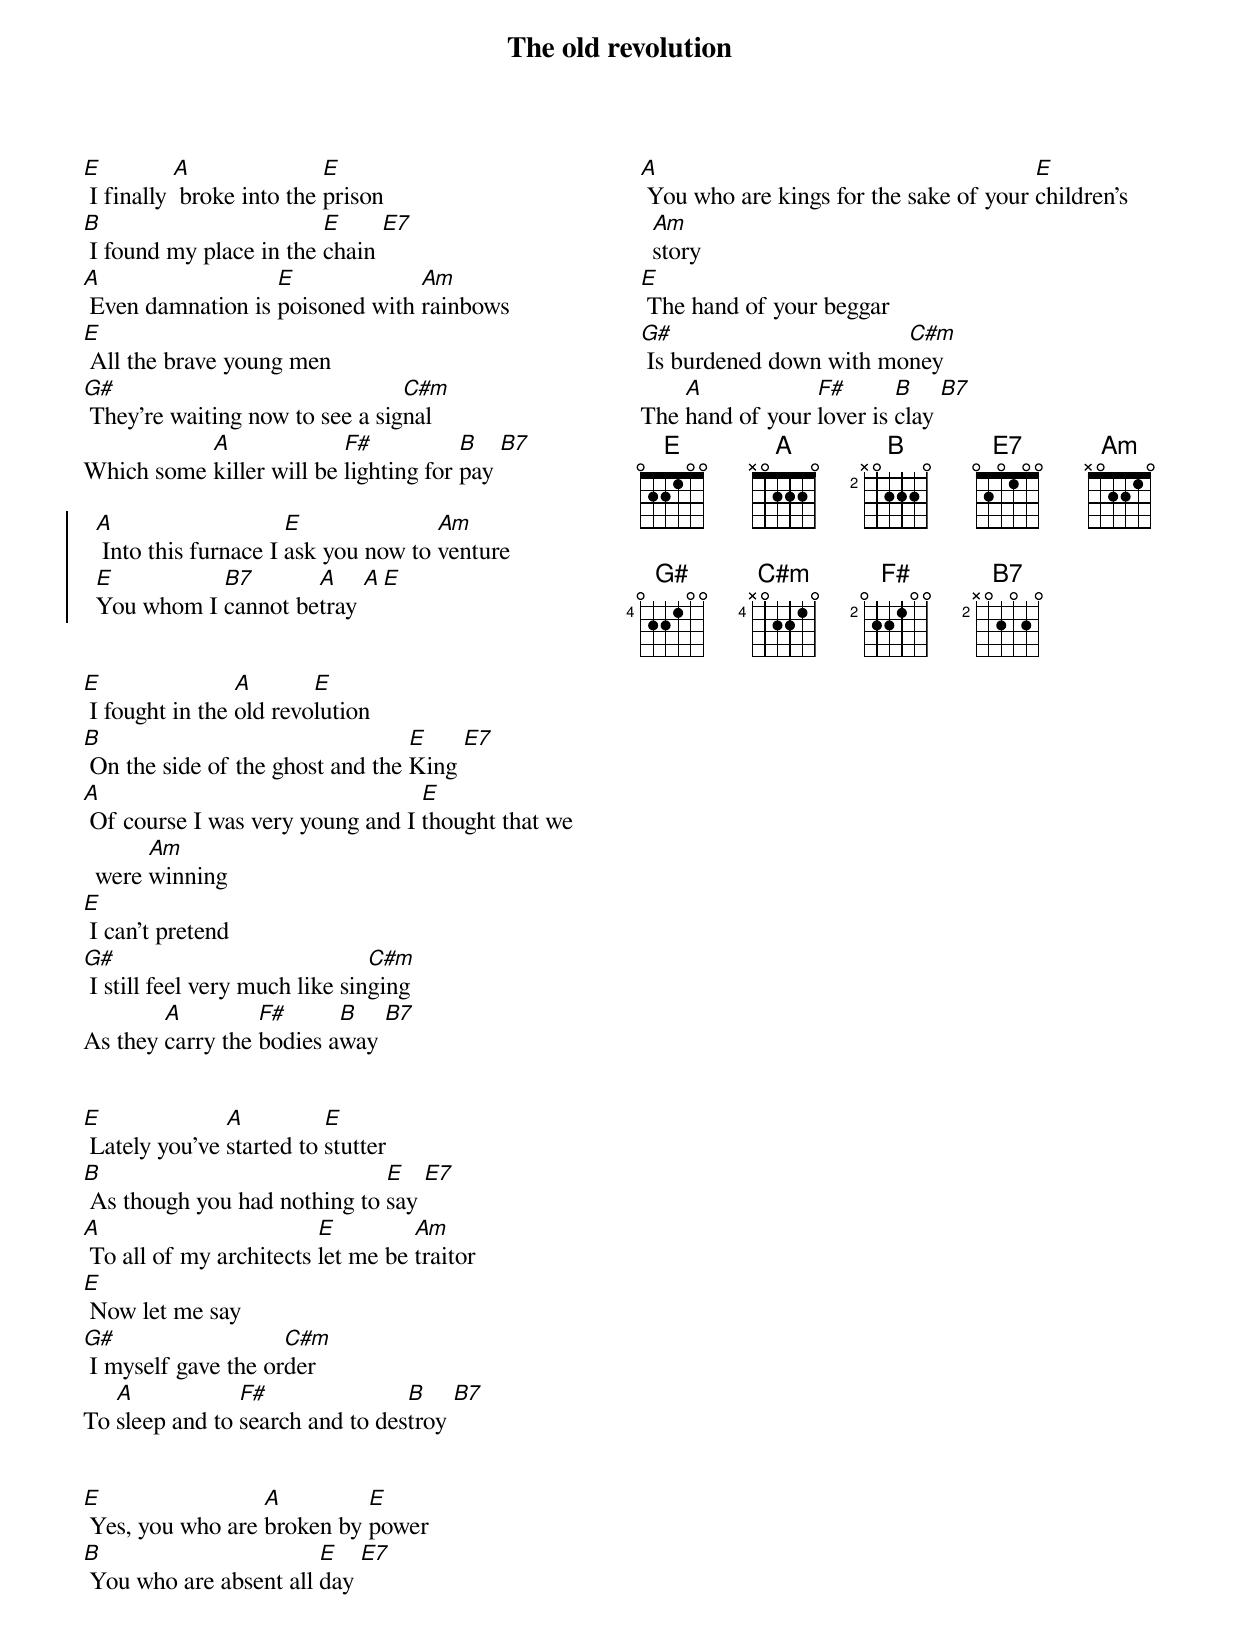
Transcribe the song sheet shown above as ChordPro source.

{title: The old revolution}
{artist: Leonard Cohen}
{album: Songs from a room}
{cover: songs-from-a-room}
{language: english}
{columns: 2}
{define: E frets 0 2 2 1 0 0}
{define: A frets X 0 2 2 2 0}
{define: B base-fret 2 frets X 0 2 2 2 0}
{define: E7 frets 0 2 0 1 0 0}
{define: Am frets X 0 2 2 1 0}
{define: G# base-fret 4 frets 0 2 2 1 0 0}
{define: C#m base-fret 4 frets X 0 2 2 1 0}
{define: F# base-fret 2 frets 0 2 2 1 0 0}
{define: B7 base-fret 2 frets X 0 2 0 2 0}


[E] I finally [A] broke into the [E]prison
[B] I found my place in the [E]chain [E7]
[A] Even damnation is [E]poisoned with [Am]rainbows
[E] All the brave young men
[G#] They're waiting now to see a sig[C#m]nal
Which some [A]killer will be [F#]lighting for [B]pay [B7]

{start_of_chorus}
  [A] Into this furnace I [E]ask you now to [Am]venture
  [E]You whom I [B7]cannot be[A]tray [A E]
{end_of_chorus}


[E] I fought in the [A]old revo[E]lution
[B] On the side of the ghost and the [E]King [E7]
[A] Of course I was very young and I [E]thought that we were [Am]winning
[E] I can't pretend
[G#] I still feel very much like sin[C#m]ging
As they [A]carry the [F#]bodies a[B]way [B7]


[E] Lately you've [A]started to [E]stutter
[B] As though you had nothing to [E]say [E7]
[A] To all of my architects [E]let me be [Am]traitor
[E] Now let me say
[G#] I myself gave the or[C#m]der
To [A]sleep and to [F#]search and to des[B]troy [B7]


[E] Yes, you who are [A]broken by [E]power
[B] You who are absent all [E]day [E7]
[A] You who are kings for the sake of your [E]children's [Am]story
[E] The hand of your beggar
[G#] Is burdened down with mo[C#m]ney
The [A]hand of your [F#]lover is [B]clay [B7]
